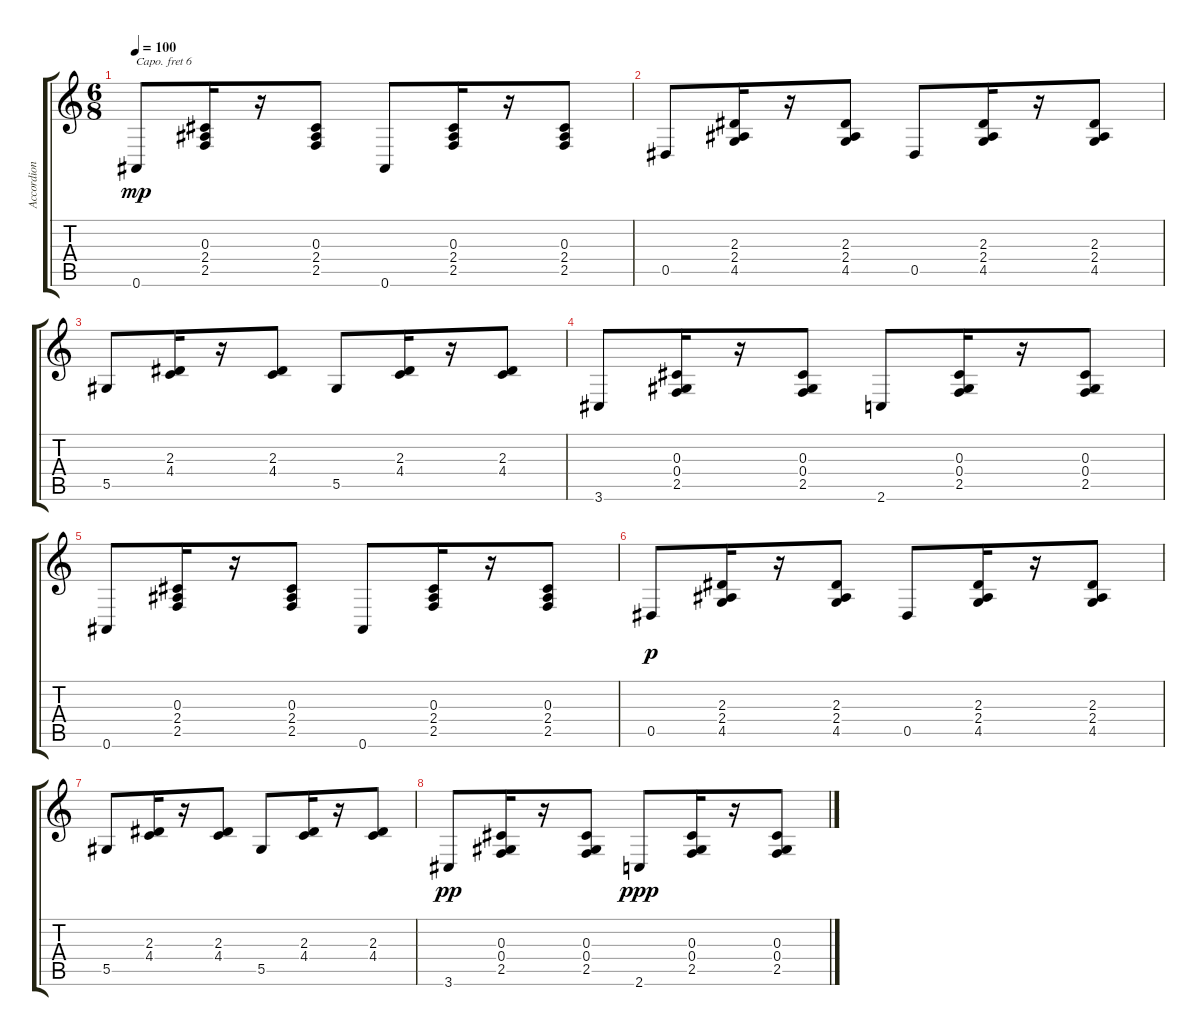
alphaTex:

\track ("Accordion" "Accordion") {instrument accordion}
\staff {score tabs}
\capo 6
\tuning (E4 B3 G3 D3 A2 E2) {hide}
\ts (6 8)
\tempo 100
\clef g2
\ks c
0.6.8{dy mp} (0.3 2.4 2.5).16 r.16 (0.3 2.4 2.5).8 0.6.8 (0.3 2.4 2.5).16 r.16 (0.3 2.4 2.5).8 |
0.5.8 (2.3 2.4 4.5).16 r.16 (2.3 2.4 4.5).8 0.5.8 (2.3 2.4 4.5).16 r.16 (2.3 2.4 4.5).8 |
5.5.8 (2.3 4.4).16 r.16 (2.3 4.4).8 5.5.8 (2.3 4.4).16 r.16 (2.3 4.4).8 |
3.6.8 (0.3 0.4 2.5).16 r.16 (0.3 0.4 2.5).8 2.6.8 (0.3 0.4 2.5).16 r.16 (0.3 0.4 2.5).8 |
0.6.8 (0.3 2.4 2.5).16 r.16 (0.3 2.4 2.5).8 0.6.8 (0.3 2.4 2.5).16 r.16 (0.3 2.4 2.5).8 |
0.5.8{dy p} (2.3 2.4 4.5).16 r.16 (2.3 2.4 4.5).8 0.5.8 (2.3 2.4 4.5).16 r.16 (2.3 2.4 4.5).8 |
5.5.8 (2.3 4.4).16 r.16 (2.3 4.4).8 5.5.8 (2.3 4.4).16 r.16 (2.3 4.4).8 |
3.6.8{dy pp} (0.3 0.4 2.5).16 r.16 (0.3 0.4 2.5).8 2.6.8{dy ppp} (0.3 0.4 2.5).16 r.16 (0.3 0.4 2.5).8
